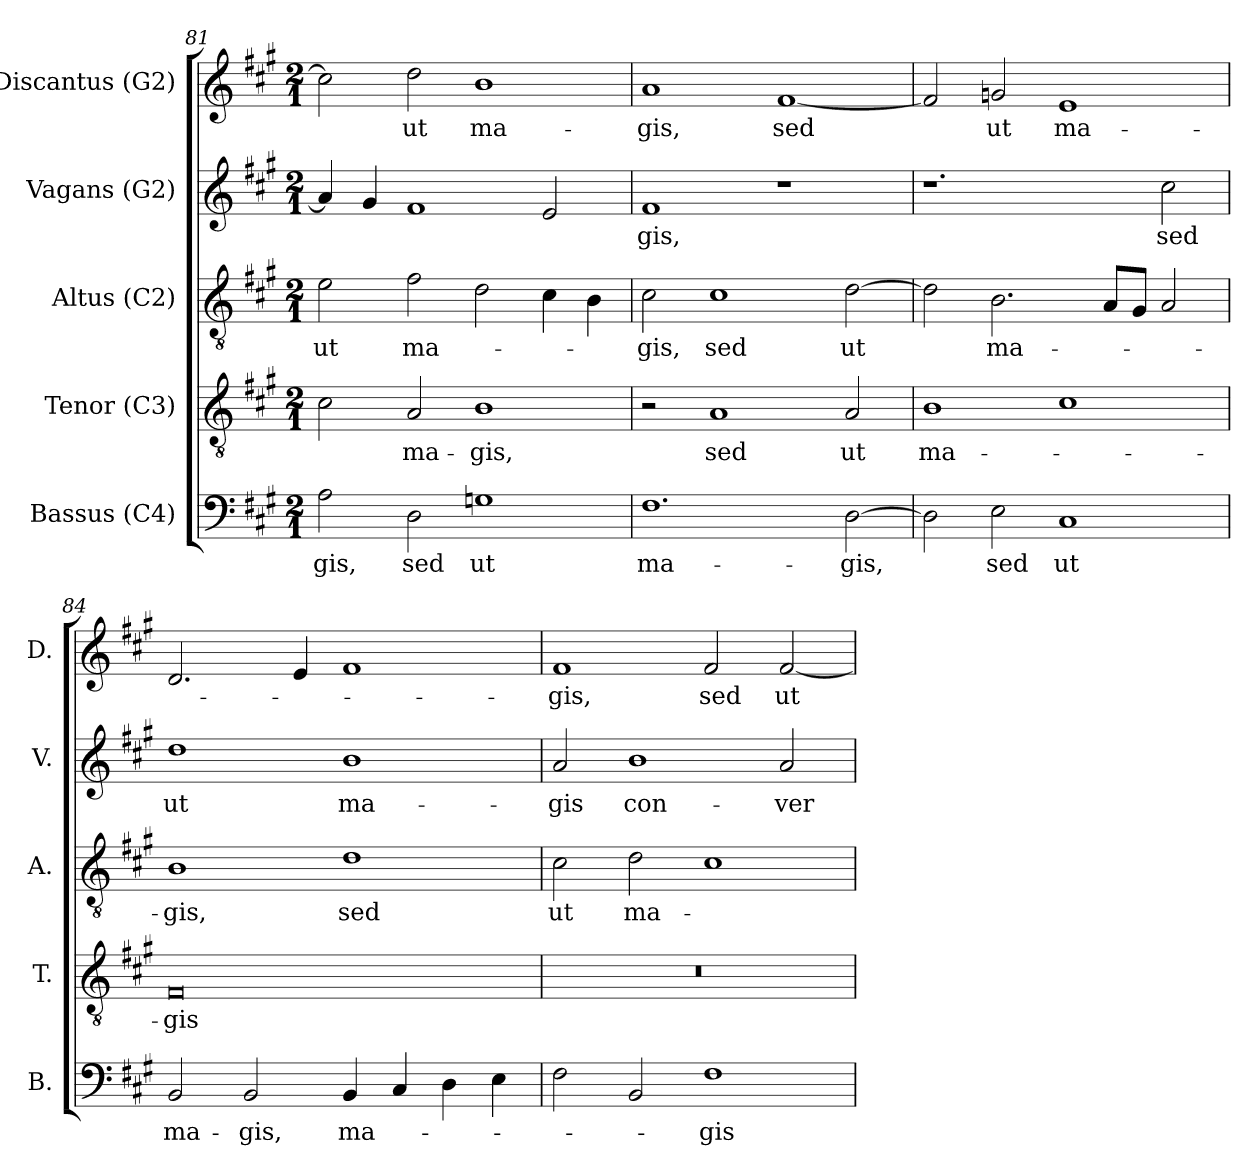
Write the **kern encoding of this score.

**kern	**text	**kern	**text	**kern	**text	**kern	**text	**kern	**text
*part5	*part5	*part4	*part4	*part3	*part3	*part2	*part2	*part1	*part1
*staff5	*staff5	*staff4	*staff4	*staff3	*staff3	*staff2	*staff2	*staff1	*staff1
*I"Bassus (C4)	*	*I"Tenor (C3)	*	*I"Altus (C2)	*	*I"Vagans (G2)	*	*I"Discantus (G2)	*
*I'B.	*	*I'T.	*	*I'A.	*	*I'V.	*	*I'D.	*
*clefF4	*	*clefGv2	*	*clefGv2	*	*clefG2	*	*clefG2	*
*	*	*ITrd7c12	*	*ITrd7c12	*	*ITrd7c12	*	*	*
*k[f#c#g#]	*	*k[f#c#g#]	*	*k[f#c#g#]	*	*k[f#c#g#]	*	*k[f#c#g#]	*
*A:	*	*A:	*	*A:	*	*A:	*	*A:	*
*M2/1	*	*M2/1	*	*M2/1	*	*M2/1	*	*M2/1	*
=81	=81	=81	=81	=81	=81	=81	=81	=81	=81
!	!LO:LY:b:color=#000000	!	!	!	!	!	!	!	!
!	!	!	!	!	!LO:LY:b:color=#000000	!	!	!	!
2Ai\	-gis,	2C#i\	.	2Ei\	ut	4Ai/]	.	2cc#i\]	.
.	.	.	.	.	.	4G#i/	.	.	.
!	!LO:LY:b:color=#000000	!	!	!	!	!	!	!	!
!	!	!	!LO:LY:b:color=#000000	!	!	!	!	!	!
!	!	!	!	!	!LO:LY:b:color=#000000	!	!	!	!
!	!	!	!	!	!	!	!	!	!LO:LY:b:color=#000000
2Di\	sed	2AAi/	ma-	2F#i\	ma-	1F#i	.	2ddi\	ut
!	!LO:LY:b:color=#000000	!	!	!	!	!	!	!	!
!	!	!	!LO:LY:b:color=#000000	!	!	!	!	!	!
!	!	!	!	!	!	!	!	!	!LO:LY:b:color=#000000
1Gi	ut	1BBi	-gis,	2Di\	.	.	.	1bi	ma-
.	.	.	.	4C#i\	.	2Ei/	.	.	.
.	.	.	.	4BBi\	.	.	.	.	.
=82	=82	=82	=82	=82	=82	=82	=82	=82	=82
!	!LO:LY:b:color=#000000	!	!	!	!	!	!	!	!
!	!	!	!	!	!LO:LY:b:color=#000000	!	!	!	!
!	!	!	!	!	!	!	!LO:LY:b:color=#000000	!	!
!	!	!	!	!	!	!	!	!	!LO:LY:b:color=#000000
1.F#i	ma-	2r	.	2C#i\	-gis,	1F#i	-gis,	1ai	-gis,
!	!	!	!LO:LY:b:color=#000000	!	!	!	!	!	!
!	!	!	!	!	!LO:LY:b:color=#000000	!	!	!	!
.	.	1AAi	sed	1C#i	sed	.	.	.	.
!	!	!	!	!	!	!	!	!	!LO:LY:b:color=#000000
.	.	.	.	.	.	1r	.	[1f#i	sed
!	!LO:LY:b:color=#000000	!	!	!	!	!	!	!	!
!	!	!	!LO:LY:b:color=#000000	!	!	!	!	!	!
!	!	!	!	!	!LO:LY:b:color=#000000	!	!	!	!
[2Di\	-gis,	2AAi/	ut	[2Di\	ut	.	.	.	.
!!LO:LB:g=z
=83	=83	=83	=83	=83	=83	=83	=83	=83	=83
!	!	!	!LO:LY:b:color=#000000	!	!	!	!	!	!
2Di\]	.	1BBi	ma-	2Di\]	.	1.r	.	2f#i/]	.
!	!LO:LY:b:color=#000000	!	!	!	!	!	!	!	!
!	!	!	!	!	!LO:LY:b:color=#000000	!	!	!	!
!	!	!	!	!	!	!	!	!	!LO:LY:b:color=#000000
2Ei\	sed	.	.	2.BBi\	ma-	.	.	2gni/	ut
!	!LO:LY:b:color=#000000	!	!	!	!	!	!	!	!
!	!	!	!	!	!	!	!	!	!LO:LY:b:color=#000000
1C#i	ut	1C#i	.	.	.	.	.	1ei	ma-
.	.	.	.	8AAi/L	.	.	.	.	.
.	.	.	.	8GG#i/J	.	.	.	.	.
!	!	!	!	!	!	!	!LO:LY:b:color=#000000	!	!
.	.	.	.	2AAi/	.	2c#i\	sed	.	.
=84	=84	=84	=84	=84	=84	=84	=84	=84	=84
!	!LO:LY:b:color=#000000	!	!	!	!	!	!	!	!
!	!	!	!LO:LY:b:color=#000000	!	!	!	!	!	!
!	!	!	!	!	!LO:LY:b:color=#000000	!	!	!	!
!	!	!	!	!	!	!	!LO:LY:b:color=#000000	!	!
2BBi/	ma-	0FF#i	-gis	1BBi	-gis,	1di	ut	2.di/	.
!	!LO:LY:b:color=#000000	!	!	!	!	!	!	!	!
2BBi/	-gis,	.	.	.	.	.	.	.	.
.	.	.	.	.	.	.	.	4ei/	.
!	!LO:LY:b:color=#000000	!	!	!	!	!	!	!	!
!	!	!	!	!	!LO:LY:b:color=#000000	!	!	!	!
!	!	!	!	!	!	!	!LO:LY:b:color=#000000	!	!
4BBi/	ma-	.	.	1Di	sed	1Bi	ma-	1f#i	.
4C#i/	.	.	.	.	.	.	.	.	.
4Di\	.	.	.	.	.	.	.	.	.
4Ei\	.	.	.	.	.	.	.	.	.
=85	=85	=85	=85	=85	=85	=85	=85	=85	=85
!	!	!LO:N:vis=1	!	!	!	!	!	!	!
!	!	!	!	!	!LO:LY:b:color=#000000	!	!	!	!
!	!	!	!	!	!	!	!LO:LY:b:color=#000000	!	!
!	!	!	!	!	!	!	!	!	!LO:LY:b:color=#000000
2F#i\	.	0r	.	2C#i\	ut	2Ai/	-gis	1f#i	-gis,
!	!	!	!	!	!LO:LY:b:color=#000000	!	!	!	!
!	!	!	!	!	!	!	!LO:LY:b:color=#000000	!	!
2BBi/	.	.	.	2Di\	ma-	1Bi	con-	.	.
!	!LO:LY:b:color=#000000	!	!	!	!	!	!	!	!
!	!	!	!	!	!	!	!	!	!LO:LY:b:color=#000000
1F#i	-gis	.	.	1C#i	.	.	.	2f#i/	sed
!	!	!	!	!	!	!	!LO:LY:b:color=#000000	!	!
!	!	!	!	!	!	!	!	!	!LO:LY:b:color=#000000
.	.	.	.	.	.	2Ai/	-ver-	[2f#i/	ut
=	=	=	=	=	=	=	=	=	=
*-	*-	*-	*-	*-	*-	*-	*-	*-	*-
